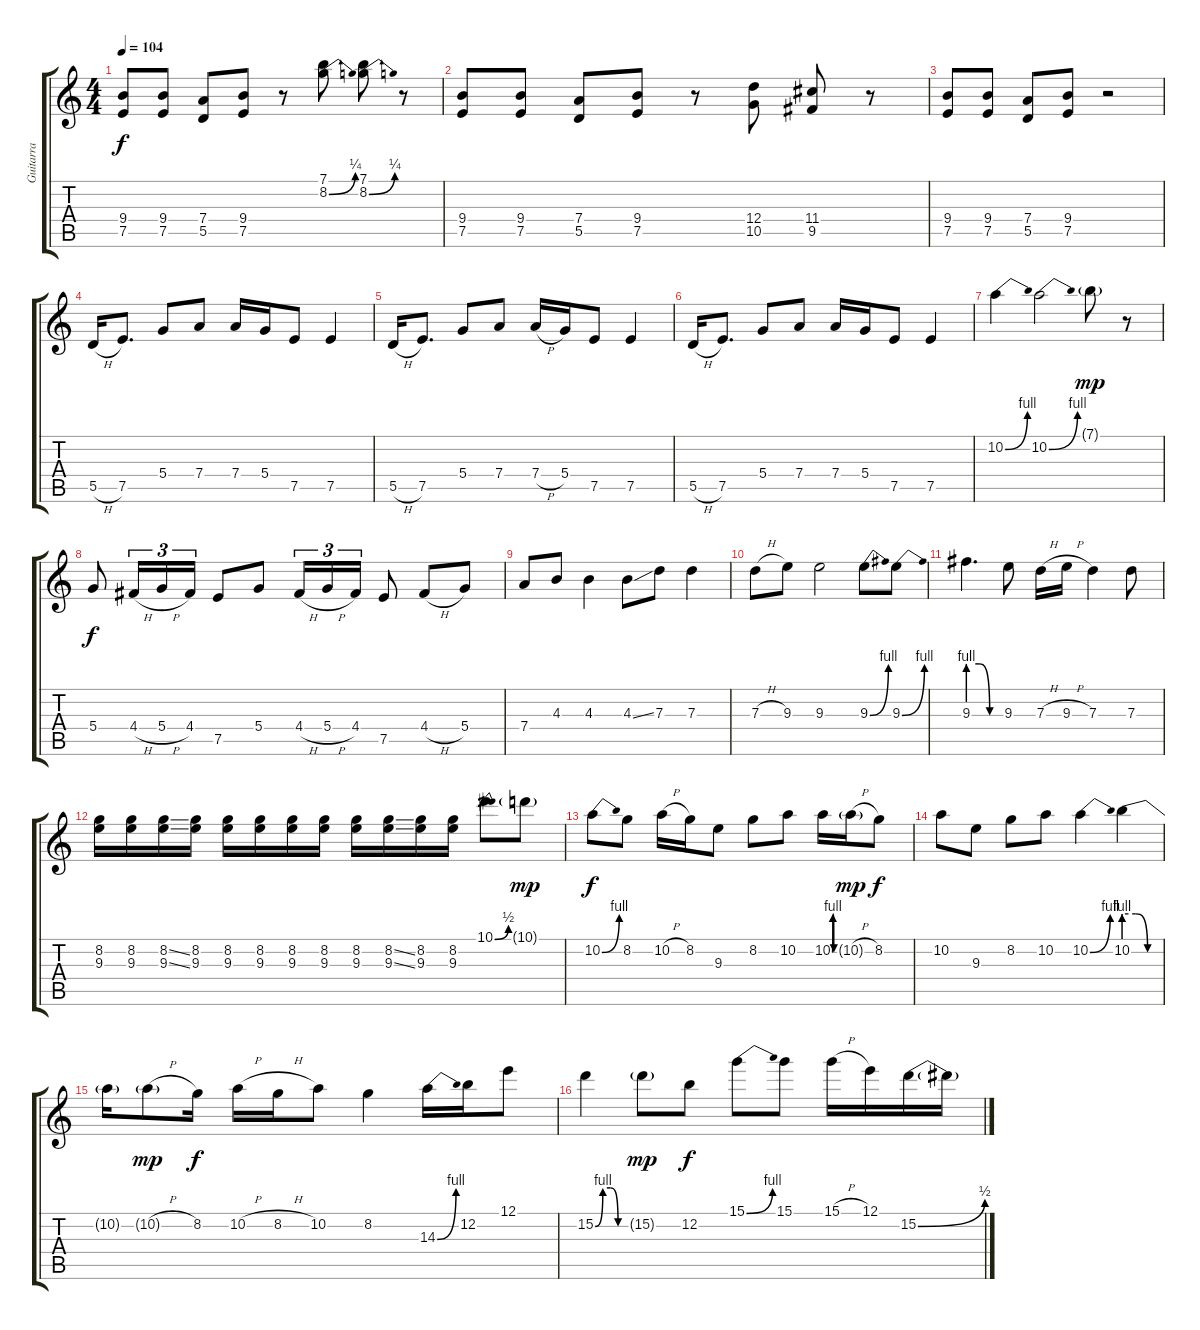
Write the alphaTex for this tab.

\track ("Guitarra" "Guitarra") {instrument overdrivenguitar}
\staff {score tabs}
\tuning (E4 B3 G3 D3 A2 E2) {hide}
\ts (4 4)
\tempo 104
\clef g2
\ks c
(9.4 7.5).8{dy f} (9.4 7.5).8 (7.4 5.5).8 (9.4 7.5).8 r.8 (7.1 8.2{be (bend 0 0 60 1)}).8 (7.1 8.2{be (bend 0 0 60 1)}).8 r.8 |
(9.4 7.5).8 (9.4 7.5).8 (7.4 5.5).8 (9.4 7.5).8 r.8 (12.4 10.5).8 (11.4 9.5).8 r.8 |
(9.4 7.5).8 (9.4 7.5).8 (7.4 5.5).8 (9.4 7.5).8 r.2 |
5.5{h}.16 7.5.8{d} 5.4.8 7.4.8 7.4.16 5.4.16 7.5.8 7.5.4 |
5.5{h}.16 7.5.8{d} 5.4.8 7.4.8 7.4{h}.16 5.4.16 7.5.8 7.5.4 |
5.5{h}.16 7.5.8{d} 5.4.8 7.4.8 7.4.16 5.4.16 7.5.8 7.5.4 |
10.2{be (bend 0 0 60 4)}.4 10.2{be (bend 0 0 60 4)}.2 7.1{g}.8{dy mp} r.8 |
5.4.8{dy f} 4.4{h}.16{tu (3 2)} 5.4{h}.16{tu (3 2)} 4.4.16{tu (3 2)} 7.5.8 5.4.8 4.4{h}.16{tu (3 2)} 5.4{h}.16{tu (3 2)} 4.4.16{tu (3 2)} 7.5.8 4.4{h}.8 5.4.8 |
7.4.8 4.3.8 4.3.4 4.3{ss}.8 7.3.8 7.3.4 |
7.3{h}.8 9.3.8 9.3.2 9.3{be (bend 0 0 60 4)}.8 9.3{be (bend 0 0 60 4)}.8 |
9.3{be (custom 0 4 20 4 40 0 60 0)}.4{d} 9.3.8 7.3{h}.16 9.3{h}.16 7.3.4 7.3.8 |
(8.2 9.3).16 (8.2 9.3).16 (8.2{ss} 9.3{ss}).16 (8.2 9.3).16 (8.2 9.3).16 (8.2 9.3).16 (8.2 9.3).16 (8.2 9.3).16 (8.2 9.3).16 (8.2{ss} 9.3{ss}).16 (8.2 9.3).16 (8.2 9.3).16 10.1{be (bend 0 0 60 2)}.8 10.1{g}.8{dy mp} |
10.2{be (bend 0 0 60 4)}.8{dy f} 8.2.8 10.2{h}.16 8.2.16 9.3.8 8.2.8 10.2.8 10.2{be (custom 0 0 15 4 30 4 45 0 60 0)}.16 10.2{h g}.16{dy mp} 8.2.8{dy f} |
10.2.8 9.3.8 8.2.8 10.2.8 10.2{be (bend 0 0 60 4)}.4 10.2{be (custom 0 4 20 4 40 0 60 0)}.4 |
10.2{t}.16 10.2{h g}.8{dy mp} 8.2.16{dy f} 10.2{h}.16 8.2{h}.16 10.2.8 8.2.4 14.3{be (bend 0 0 60 4)}.16 12.2.16 12.1.8 |
15.2{be (custom 0 0 15 4 30 4 45 0 60 0)}.4 15.2{g}.8{dy mp} 12.2.8{dy f} 15.1{be (bend 0 0 60 4)}.8 15.1.8 15.1{h}.16 12.1.16 15.2{be (bend 0 0 60 2)}.16 15.2{t}.16
